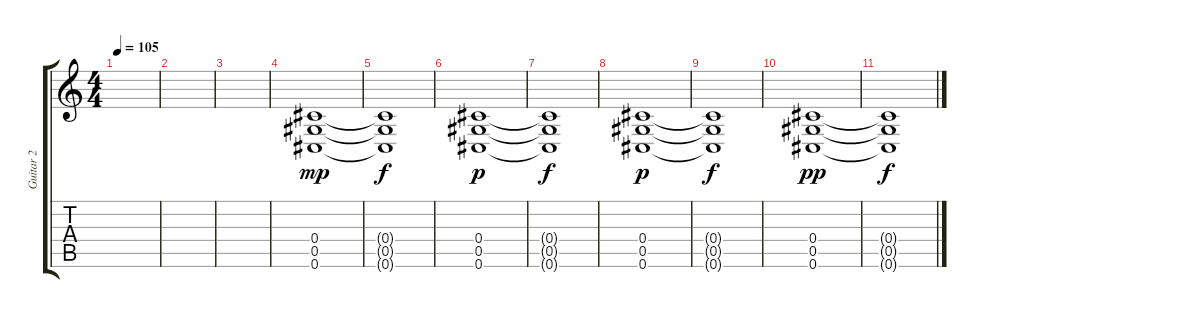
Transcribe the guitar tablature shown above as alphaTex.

\track ("Guitar 2" "Guitar 2") {instrument acousticguitarsteel}
\staff {score tabs}
\tuning (Eb4 Bb3 Gb3 Db3 Ab2 Db2) {hide}
\ts (4 4)
\tempo 105
\clef g2
\ks c
|
|
|
(0.4 0.5 0.6).1{dy mp} |
(0.4{t} 0.5{t} 0.6{t}).1{dy f} |
(0.4 0.5 0.6).1{dy p} |
(0.4{t} 0.5{t} 0.6{t}).1{dy f} |
(0.4 0.5 0.6).1{dy p} |
(0.4{t} 0.5{t} 0.6{t}).1{dy f} |
(0.4 0.5 0.6).1{dy pp} |
(0.4{t} 0.5{t} 0.6{t}).1{dy f}
